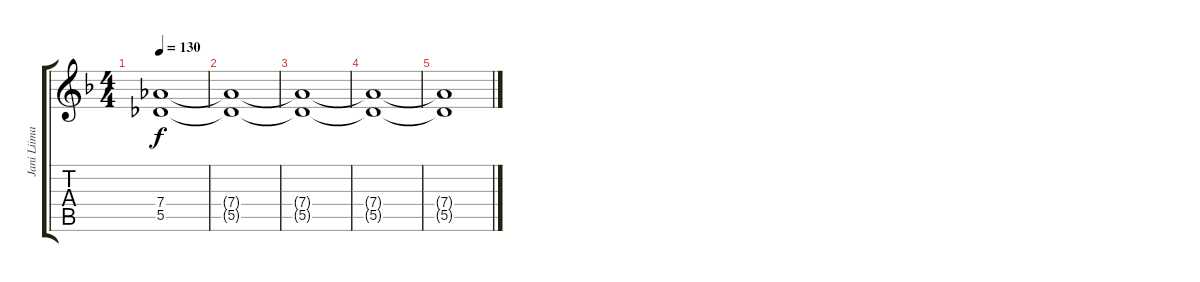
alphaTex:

\track ("Jani Liimatainen 2" "Jani Liima") {instrument distortionguitar}
\staff {score tabs}
\tuning (Eb4 Bb3 Gb3 Db3 Ab2 Eb2) {hide}
\ts (4 4)
\tempo 130
\clef g2
\ks dminor
(7.4{t} 5.5{t}).1{dy f volume 10} |
(7.4{t} 5.5{t}).1{volume 9} |
(7.4{t} 5.5{t}).1{volume 7} |
(7.4{t} 5.5{t}).1{volume 4} |
(7.4{t} 5.5{t}).1{volume 1}
